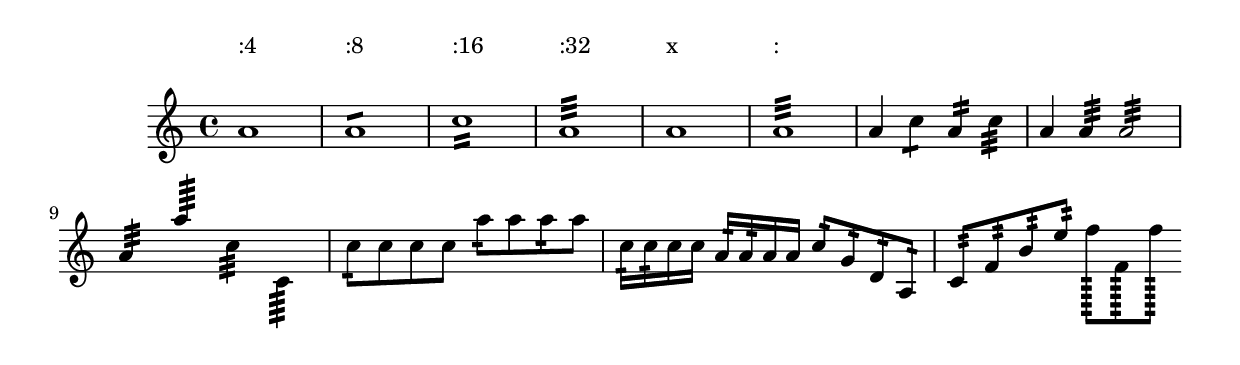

\version "2.7.32"
\header{
  texidoc="
Stem tremolos or rolls are tremolo signs that look like beam segments
crossing stems.  If the stem is in a beam, the tremolo must be parallel
to the beam.  If the stem is invisible (e.g. on a whole note), the
tremolo must be centered on the note.
"
}



\context Voice \relative c''{
  \textSpannerUp
  \override TextScript  #'padding = #5
  a1:4^":4" a:8^":8" c:16^":16" a:32^":32" a^"x" a:^":"
  a4:4 c:8 a:16 c:32 a a: a2:
  \break
  \stemUp
  a4:32 a'4:64 
  \stemDown
  c,4:32 c,4:64
  \stemNeutral
  c'8:16 c c c
  a': a a: a
  c,16:32 c: c c a16:32 a: a a
  c8:16 g: d: a:
  c8:32 f: b: e:
  \transpose c c { f''8:256[ f'8: f'':] }
}


